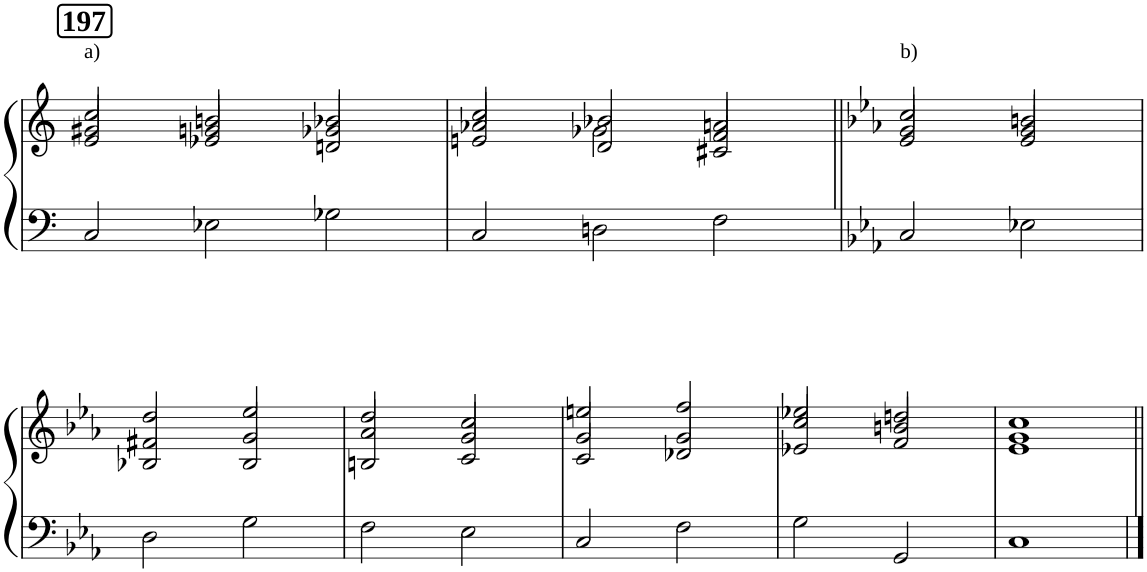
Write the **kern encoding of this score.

**kern	**kern
*part1	*part1
*staff2	*staff1
*I"Piano	*
*I'Pno	*
*clefF4	*clefG2
*k[]	*k[]
*M3/2	*M3/2
!!LO:REH:place=s1:a:B:cj:fs=14:t=197
=1	=1
*^	*^
*	*	*	*^
!	!	!LO:TX:a:t=a)	!	!
1.ryy	2C/	2cc/	2g#X/	2e/
.	2E-X\	2bn/	2gn/	2e-X/
.	2G-X\	2b-X/	2g-X/	2dn/
=2	=2	=2	=2	=2
1.ryy	2C/	2cc/	2a-X/	2en/
.	2Dn\	2b-X/	2g-X\	2d/
.	2F\	2an/	2f/	2c#X/
=3||	=3||	=3||	=3||	=3||
*k[b-e-a-]	*	*k[b-e-a-]	*	*
*M1/1	*	*M1/1	*	*
!	!	!LO:TX:a:t=b)	!	!
1ryy	2C/	2cc/	2g/	2e-/
.	2E-X\	2bn/	2g/	2e-/
!!LO:LB:g=z	!!	!!
=4	=4	=4	=4	=4
1ryy	2D\	2dd/	2f#X/	2B-X/
.	2G\	2ee-/	2g/	2B-/
=5	=5	=5	=5	=5
1ryy	2F\	2dd/	2a-/	2Bn/
.	2E-\	2cc/	2g/	2c/
=6	=6	=6	=6	=6
1ryy	2C/	2een/	2g/	2c/
.	2F\	2ff/	2g/	2d-X/
=7	=7	=7	=7	=7
1ryy	2G\	2ee-X/	2cc/	2e-X/
.	2GG/	2ddn/	2bn/	2f/
=8	=8	=8	=8	=8
1ryy	1C	1cc	1g	1e-
*v	*v	*	*	*
*	*v	*v	*v
=||	=||
*-	*-
